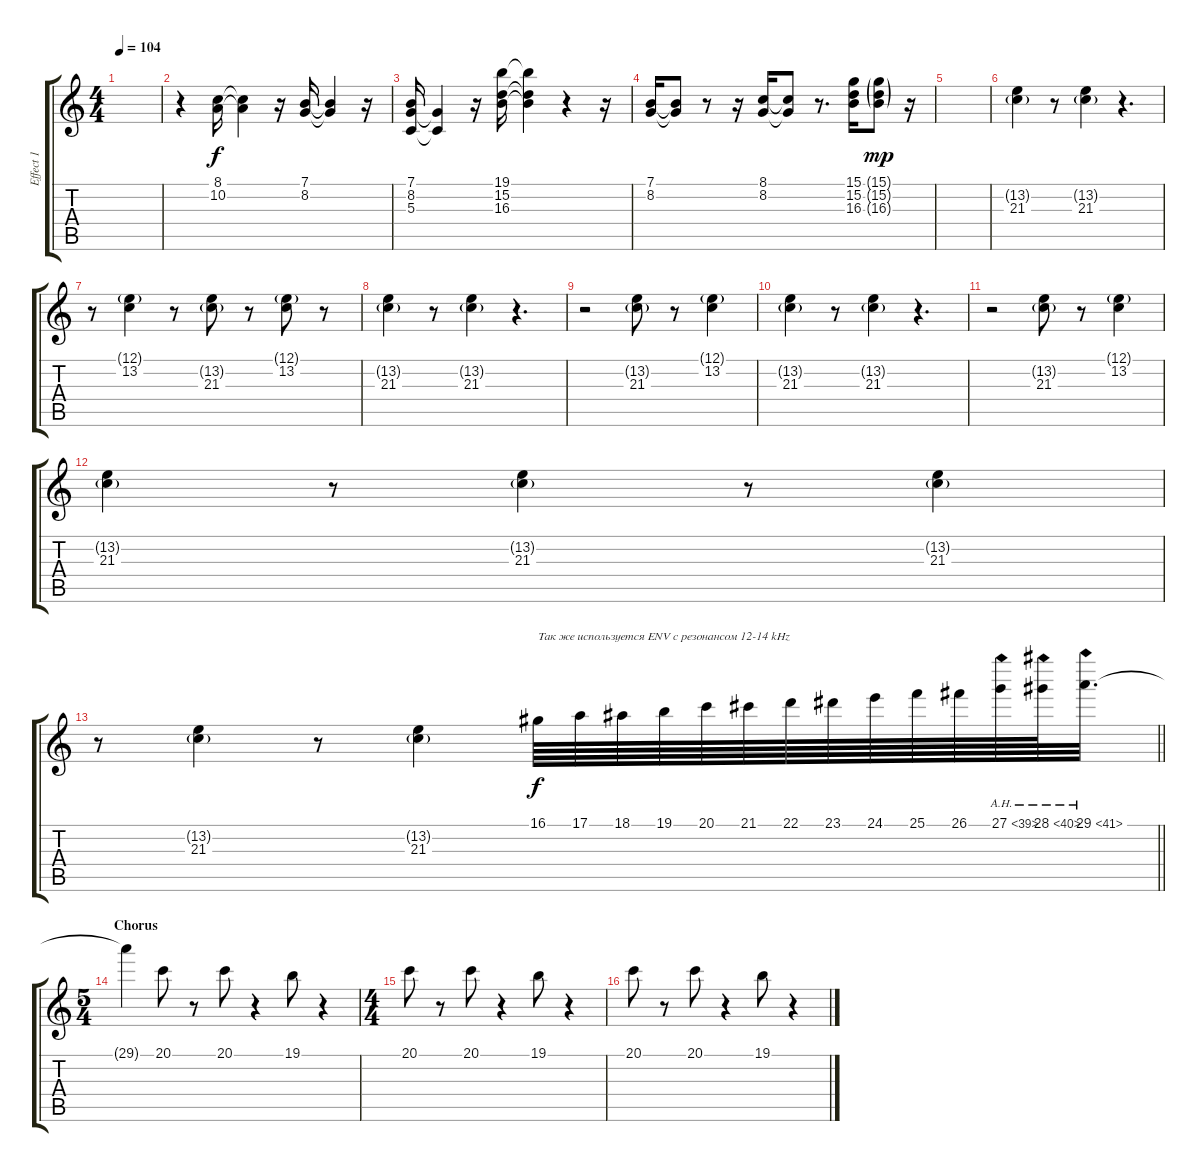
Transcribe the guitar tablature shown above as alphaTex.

\track ("Effect 1" "Effect 1") {instrument pad5bowed}
\staff {score tabs}
\tuning (E4 B3 G3 D3 A2 D2) {hide}
\ts (4 4)
\tempo 104
\clef g2
\ks c
|
r.4{volume 11} (8.1 10.2).16 (8.1{t} 10.2{t}).4 r.16 (7.1 8.2).16 (7.1{t} 8.2{t}).4 r.16 |
(7.1 8.2 5.3).16 (8.2{t} 5.3{t}).4 r.16 (19.1 15.2 16.3).16 (19.1{t} 15.2{t} 16.3{t}).4 r.4 r.16 |
(7.1 8.2).16 (7.1{t} 8.2{t}).8 r.8 r.16 (8.1 8.2).16 (8.1{t} 8.2{t}).8 r.8{d} (15.1 15.2 16.3).16 (15.1{g} 15.2{g} 16.3{g}).8{dy mp} r.16 |
|
(13.2{g} 21.3).4{volume 7} r.8 (13.2{g} 21.3).4 r.4{d} |
r.8 (12.1{g} 13.2).4 r.8 (13.2{g} 21.3).8 r.8 (12.1{g} 13.2).8 r.8 |
(13.2{g} 21.3).4 r.8 (13.2{g} 21.3).4 r.4{d} |
r.2 (13.2{g} 21.3).8 r.8 (12.1{g} 13.2).4 |
(13.2{g} 21.3).4 r.8 (13.2{g} 21.3).4 r.4{d} |
r.2 (13.2{g} 21.3).8 r.8 (12.1{g} 13.2).4 |
(13.2{g} 21.3).4{volume 3} r.8 (13.2{g} 21.3).4 r.8 (13.2{g} 21.3).4 |
\barLineRight lightlight
r.8 (13.2{g} 21.3).4 r.8 (13.2{g} 21.3).4 16.1.64{txt "Так же используется ENV с резонансом 12-14 kHz" dy f volume 11} 17.1.64 18.1.64 19.1.64 20.1.64 21.1.64 22.1.64 23.1.64 24.1.64 25.1.64 26.1.64 27.1{ah 12}.64 28.1{ah 12}.64 29.1{ah 12}.32{d} |
\ts (5 4)
\section ("" "Chorus")
\ks aminor
29.1{t}.4 20.1.8{volume 11 balance 0} r.8 20.1.8 r.4 19.1.8 r.4 |
\ts (4 4)
\ks c
20.1.8 r.8 20.1.8 r.4 19.1.8 r.4 |
20.1.8 r.8 20.1.8 r.4 19.1.8 r.4
